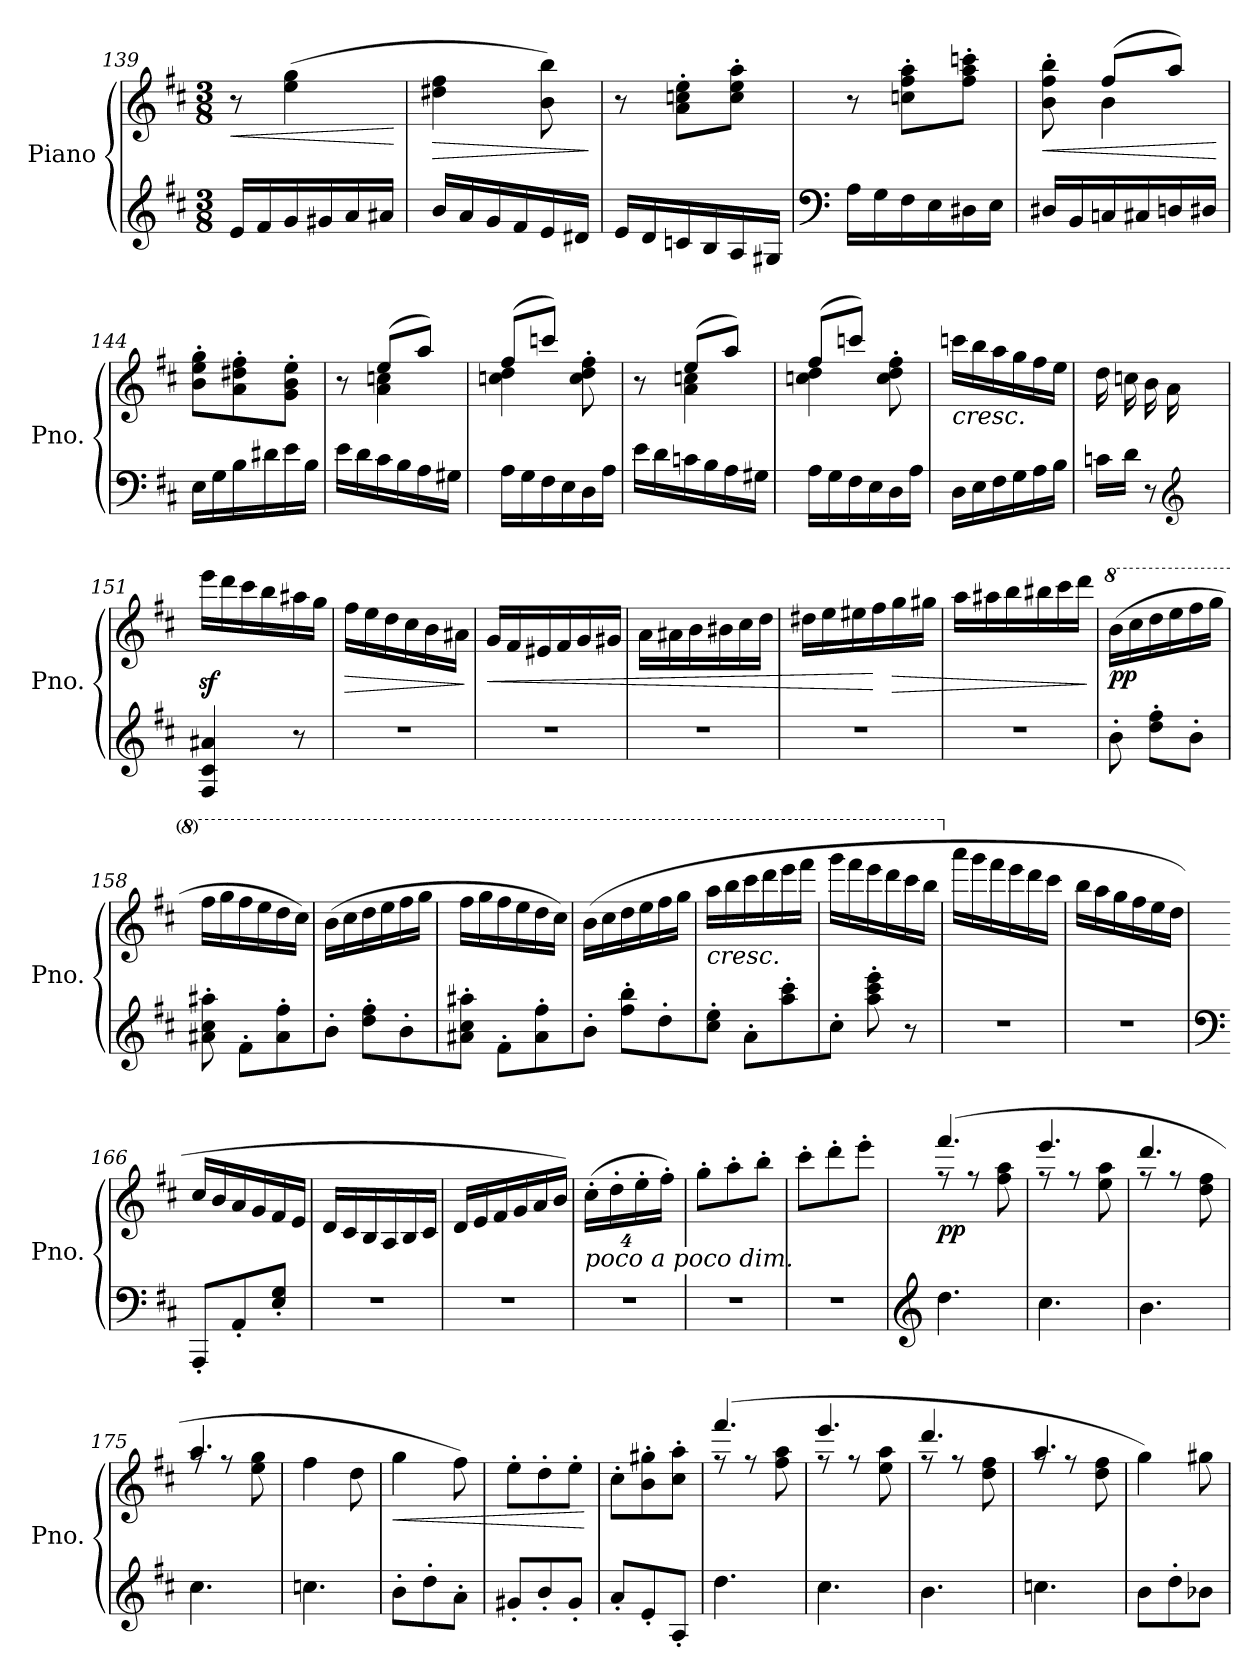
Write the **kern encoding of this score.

**kern	**kern	**dynam
*part1	*part1	*part1
*staff2	*staff1	*staff1/2
*I"Piano	*	*
*I'Pno.	*	*
*clefG2	*clefG2	*
*k[f#c#]	*k[f#c#]	*
*M3/8	*M3/8	*
=139	=139	=139
!	!	!LO:HP:b
16e/LL	8r	<
16f#/	.	.
16g/	(>4ee\ 4gg\	.
16g#X/	.	.
16a/	.	.
16a#X/JJ	.	.
.	.	[
=140	=140	=140
!	!	!LO:HP:b
16b/LL	4dd#X\ 4ff#\	>
16a/	.	.
16g/	.	.
16f#/	.	.
16e/	8b\ 8bb\)	.
16d#X/JJ	.	.
.	.	]
=141	=141	=141
16e/LL	8r	.
16d/	.	.
16cn/	8a\' 8ccn\' 8ee\'L	.
16B/	.	.
16A/	8cc\' 8ee\' 8aa\'J	.
16G#X/JJ	.	.
=142	=142	=142
*clefF4	*	*
16A\LL	8r	.
16G\	.	.
16F#\	8ccn\' 8ff#\' 8aa\'L	.
16E\	.	.
16D#X\	8ff#\' 8aa\' 8cccn\'J	.
16E\JJ	.	.
=143	=143	=143
!	!	!LO:HP:b
*	*^	*
16D#X/LL	8b\' 8ff#\' 8bb\'	8ryy	<
16BB/	.	.	.
16Cn/	(>8ff#/L	4b\	.
16C#X/	.	.	.
16Dn/	8aa/J)	.	.
16D#X/JJ	.	.	.
*	*v	*v	*
.	.	[
!!LO:LB:g=z
=144	=144	=144
16E\LL	8b\' 8ee\' 8gg\'L	.
16G\	.	.
16B\	8a\' 8dd#X\' 8ff#\'	.
16d#X\	.	.
16e\	8g\' 8b\' 8ee\'J	.
16B\JJ	.	.
=145	=145	=145
*	*^	*
16e\LL	8r	8ryy	.
16d\	.	.	.
16c#\	(>8ee/L	4a\ 4ccn\	.
16B\	.	.	.
16A\	8aa/J)	.	.
16G#X\JJ	.	.	.
=146	=146	=146	=146
16A\LL	(>8ff#/L	4ccn\ 4dd\	.
16G\	.	.	.
16F#\	8cccn/J)	.	.
16E\	.	.	.
16D\	8cc\' 8dd\' 8ff#\'	8ryy	.
16A\JJ	.	.	.
=147	=147	=147	=147
16e\LL	8r	8ryy	.
16d\	.	.	.
16cn\	(>8ee/L	4a\ 4ccn\	.
16B\	.	.	.
16A\	8aa/J)	.	.
16G#X\JJ	.	.	.
=148	=148	=148	=148
16A\LL	(>8ff#/L	4ccn\ 4dd\	.
16G\	.	.	.
16F#\	8cccn/J)	.	.
16E\	.	.	.
16D\	8cc\' 8dd\' 8ff#\'	8ryy	.
16A\JJ	.	.	.
*	*v	*v	*
=149	=149	=149
!	!LO:TX:b:i:t=cresc.	!
16D\LL	(>16cccn\LL	.
16E\	16bb\	.
16F#\	16aa\	.
16G\	16gg\	.
16A\	16ff#\	.
16B\JJ	16ee\JJ	.
=150	=150	=150
*^	*	*
4ryy	16cn\LL	16dd\LL	.
.	16d\JJ	16ccn\	.
.	8r	16b\	.
.	.	16a\	.
*clefG2	*	*	*
16g/	8ryy	8ryy	.
16f#/JJ)	.	.	.
*v	*v	*	*
!!LO:LB:g=z
=151	=151	=151
4F#/ 4c#/ 4a#X/	16eeez<\LL	.
.	16ddd\	.
.	16ccc#\	.
.	16bb\	.
8r	16aa#X\	.
.	16gg\JJ	.
=152	=152	=152
!	!	!LO:HP:b
4.r	16ff#\LL	>
.	16ee\	.
.	16dd\	.
.	16cc#\	.
.	16b\	.
.	16a#X\JJ	.
.	.	]
=153	=153	=153
!	!	!LO:HP:b
4.r	16g/LL	<
.	16f#/	.
.	16e#X/	.
.	16f#/	.
.	16g/	.
.	16g#X/JJ	.
=154	=154	=154
4.r	16a\LL	.
.	16a#X\	.
.	16b\	.
.	16b#X\	.
.	16cc#\	.
.	16dd\JJ	.
=155	=155	=155
4.r	16dd#X\LL	.
.	16ee\	.
.	16ee#X\	.
.	16ff#\	[
!	!	!LO:HP:b
.	16gg\	>
.	16gg#X\JJ	.
=156	=156	=156
4.r	16aa\LL	.
.	16aa#X\	.
.	16bb\	.
.	16bb#X\	.
.	16ccc#\	.
.	16ddd\JJ	.
.	.	]
=157	=157	=157
*	*8va	*
!	!	!LO:DY:b
8b'\	(>16bb\LL	pp
.	16ccc#\	.
8dd\' 8ff#\'L	16ddd\	.
.	16eee\	.
8b'\J	16fff#\	.
.	16ggg\JJ	.
!!LO:LB:g=z
=158	=158	=158
8a#X\' 8cc#\' 8aa#X\'	16fff#\LL	.
.	16ggg\	.
8f#'\L	16fff#\	.
.	16eee\	.
8a#\' 8ff#\'	16ddd\	.
.	16ccc#\JJ)	.
=159	=159	=159
8b'\J	(>16bb\LL	.
.	16ccc#\	.
8dd\' 8ff#\'L	16ddd\	.
.	16eee\	.
8b'\	16fff#\	.
.	16ggg\JJ	.
=160	=160	=160
8a#X\' 8cc#\' 8aa#X\'J	16fff#\LL	.
.	16ggg\	.
8f#'\L	16fff#\	.
.	16eee\	.
8a#\' 8ff#\'	16ddd\	.
.	16ccc#\JJ)	.
=161	=161	=161
8b'\J	(>16bb\LL	.
.	16ccc#\	.
8ff#\' 8bb\'L	16ddd\	.
.	16eee\	.
8dd'\	16fff#\	.
.	16ggg\JJ	.
=162	=162	=162
!	!LO:TX:b:i:t=cresc.	!
8cc#\' 8ee\'J	16aaa\LL	.
.	16bbb\	.
8a'\L	16cccc#\	.
.	16dddd\	.
8aa\' 8ccc#\'	16eeee\	.
.	16ffff#\JJ	.
=163	=163	=163
8cc#'\J	16gggg\LL	.
.	16ffff#\	.
8aa\' 8ccc#\' 8eee\'	16eeee\	.
.	16dddd\	.
8r	16cccc#\	.
.	16bbb\JJ	.
=164	=164	=164
*	*X8va	*
4.r	16aaa\LL	.
.	16ggg\	.
.	16fff#\	.
.	16eee\	.
.	16ddd\	.
.	16ccc#\JJ	.
!!LO:PB:g=z
=165	=165	=165
4.r	16bb\LL	.
.	16aa\	.
.	16gg\	.
.	16ff#\	.
.	16ee\	.
.	16dd\JJ	.
=166	=166	=166
*clefF4	*	*
8AAA'/L	16cc#/LL	.
.	16b/	.
8AA'/	16a/	.
.	16g/	.
8E/' 8G/'J	16f#/	.
.	16e/JJ	.
=167	=167	=167
4.r	16d/LL	.
.	16c#/	.
.	16B/	.
.	16A/	.
.	16B/	.
.	16c#/JJ	.
=168	=168	=168
4.r	16d/LL	.
.	16e/	.
.	16f#/	.
.	16g/	.
.	16a/	.
.	16b/JJ)	.
=169	=169	=169
*	*Xbrackettup	*
!	!LO:TX:b:i:t=poco a poco dim.	!
4.r	(>32%3cc#'\L	.
.	32%3dd'\	.
.	32%3ee'\	.
.	32%3ff#'\J)	.
=170	=170	=170
4.r	8gg'\L	.
.	8aa'\	.
.	8bb'\J	.
=171	=171	=171
4.r	8ccc#'\L	.
.	8ddd'\	.
.	8eee'\J	.
!!LO:LB:g=z
=172	=172	=172
*clefG2	*	*
*	*^	*
!	!	!	!LO:DY:b
4.dd\	(>4.fff#/	8rff	pp
.	.	8rff	.
.	.	8ff#\ 8aa\	.
=173	=173	=173	=173
4.cc#\	4.eee/	8rff	.
.	.	8rff	.
.	.	8ee\ 8aa\	.
=174	=174	=174	=174
4.b\	4.ddd/	8rff	.
.	.	8rff	.
.	.	8dd\ 8ff#\	.
=175	=175	=175	=175
4.cc#\	4.aa/	8rff	.
.	.	8rff	.
.	.	8ee\ 8gg\	.
*	*v	*v	*
=176	=176	=176
4.ccn\	4ff#\	.
.	8dd\	.
=177	=177	=177
!	!	!LO:HP:b
8b'\L	4gg\	<
8dd'\	.	.
8a'\J	8ff#\)	.
=178	=178	=178
8g#X'/L	8ee'\L	.
8b'/	8dd'\	.
8g#'/J	8ee'\J	.
.	.	[
=179	=179	=179
8a'/L	8cc#'\L	.
8e'/	8b\' 8gg#X\'	.
8A'/J	8cc#\' 8aa\'J	.
!!LO:LB:g=z
=180	=180	=180
*	*^	*
4.dd\	(>4.fff#/	8rff	.
.	.	8rff	.
.	.	8ff#\ 8aa\	.
=181	=181	=181	=181
4.cc#\	4.eee/	8rff	.
.	.	8rff	.
.	.	8ee\ 8aa\	.
=182	=182	=182	=182
4.b\	4.ddd/	8rff	.
.	.	8rff	.
.	.	8dd\ 8ff#\	.
=183	=183	=183	=183
4.ccn\	4.aa/	8rff	.
.	.	8rff	.
.	.	8dd\ 8ff#\	.
*	*v	*v	*
=184	=184	=184
8b\L	4gg\)	.
8dd'\	.	.
8b-X\J	8gg#X\	.
=	=	=
*-	*-	*-
